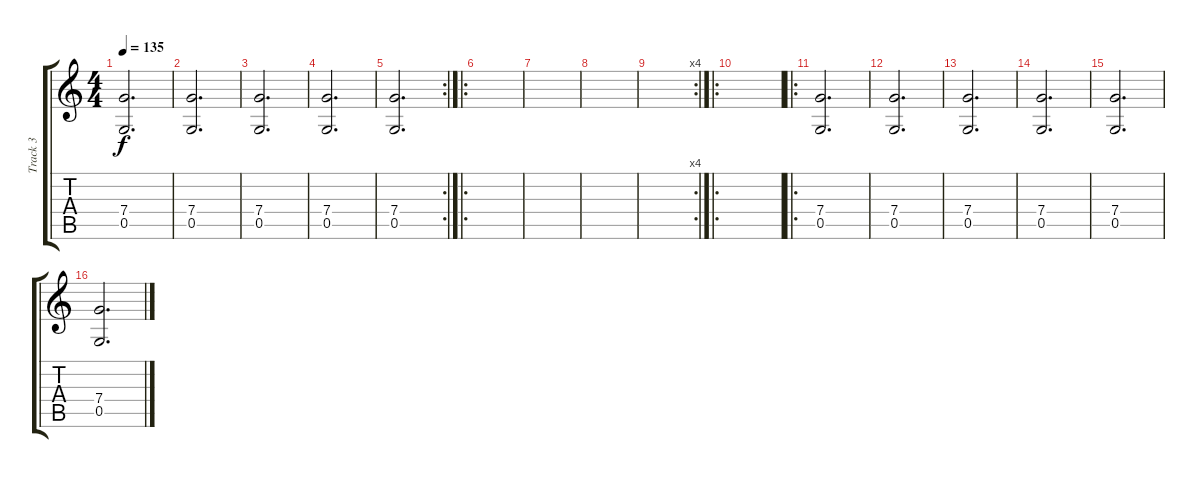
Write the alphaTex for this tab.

\track ("Track 3" "Track 3") {instrument distortionguitar}
\staff {score tabs}
\tuning (D4 A3 F3 C3 G2 D2) {hide}
\ts (4 4)
\tempo 135
\clef g2
\ks c
(7.4 0.5).2{d dy f} |
(7.4 0.5).2{d} |
(7.4 0.5).2{d} |
(7.4 0.5).2{d} |
\rc 2
(7.4 0.5).2{d} |
\ro
|
|
|
\rc 4
|
\ro
|
\ro
(7.4 0.5).2{d} |
(7.4 0.5).2{d} |
(7.4 0.5).2{d} |
(7.4 0.5).2{d} |
(7.4 0.5).2{d} |
(7.4 0.5).2{d}
